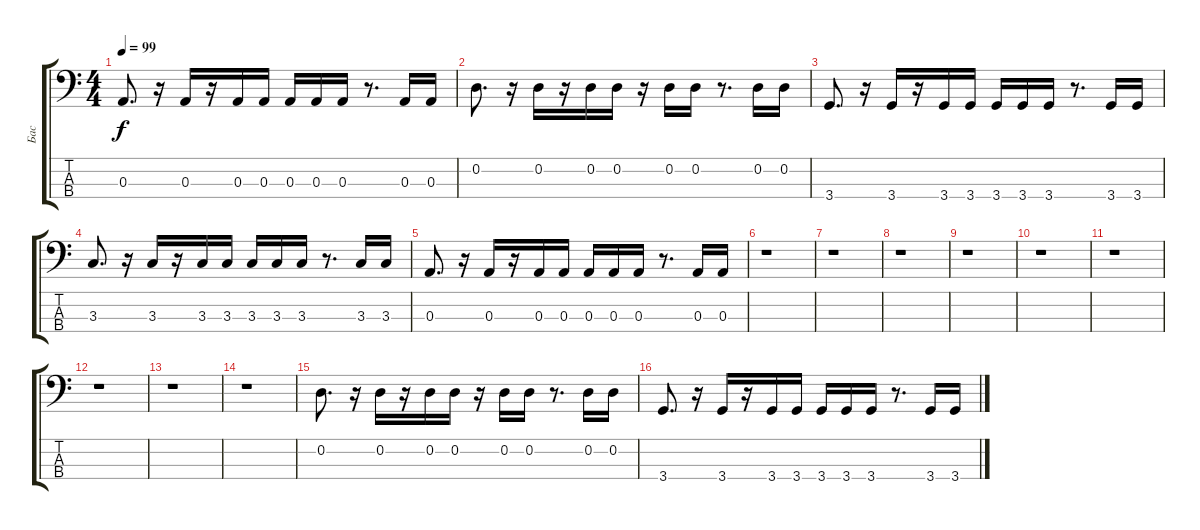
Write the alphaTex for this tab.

\track ("Бас" "Бас") {instrument electricbassfinger}
\staff {score tabs}
\tuning (G2 D2 A1 E1) {hide}
\ts (4 4)
\tempo 99
\clef f4
\ks c
0.3.8{d dy f} r.16 0.3.16 r.16 0.3.16 0.3.16 0.3.16 0.3.16 0.3.16 r.8{d} 0.3.16 0.3.16 |
0.2.8{d} r.16 0.2.16 r.16 0.2.16 0.2.16 r.16 0.2.16 0.2.16 r.8{d} 0.2.16 0.2.16 |
3.4.8{d} r.16 3.4.16 r.16 3.4.16 3.4.16 3.4.16 3.4.16 3.4.16 r.8{d} 3.4.16 3.4.16 |
3.3.8{d} r.16 3.3.16 r.16 3.3.16 3.3.16 3.3.16 3.3.16 3.3.16 r.8{d} 3.3.16 3.3.16 |
0.3.8{d} r.16 0.3.16 r.16 0.3.16 0.3.16 0.3.16 0.3.16 0.3.16 r.8{d} 0.3.16 0.3.16 |
r.1 |
r.1 |
r.1 |
r.1 |
r.1 |
r.1 |
r.1 |
r.1 |
r.1 |
0.2.8{d} r.16 0.2.16 r.16 0.2.16 0.2.16 r.16 0.2.16 0.2.16 r.8{d} 0.2.16 0.2.16 |
3.4.8{d} r.16 3.4.16 r.16 3.4.16 3.4.16 3.4.16 3.4.16 3.4.16 r.8{d} 3.4.16 3.4.16
